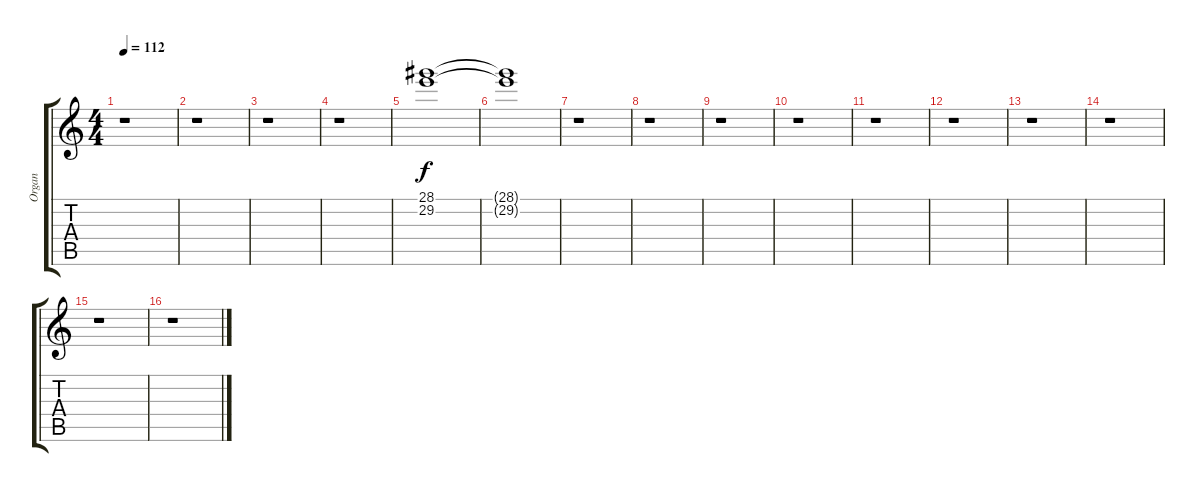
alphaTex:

\track ("Organ" "Organ") {instrument rockorgan}
\staff {score tabs}
\tuning (E4 B3 G3 D3 A2 E2) {hide}
\ts (4 4)
\tempo 112
\clef g2
\ks c
r.1{dy f} |
r.1 |
r.1 |
r.1 |
(28.1 29.2).1 |
(28.1{t} 29.2{t}).1 |
r.1 |
r.1 |
r.1 |
r.1 |
r.1 |
r.1 |
r.1 |
r.1 |
r.1 |
r.1
